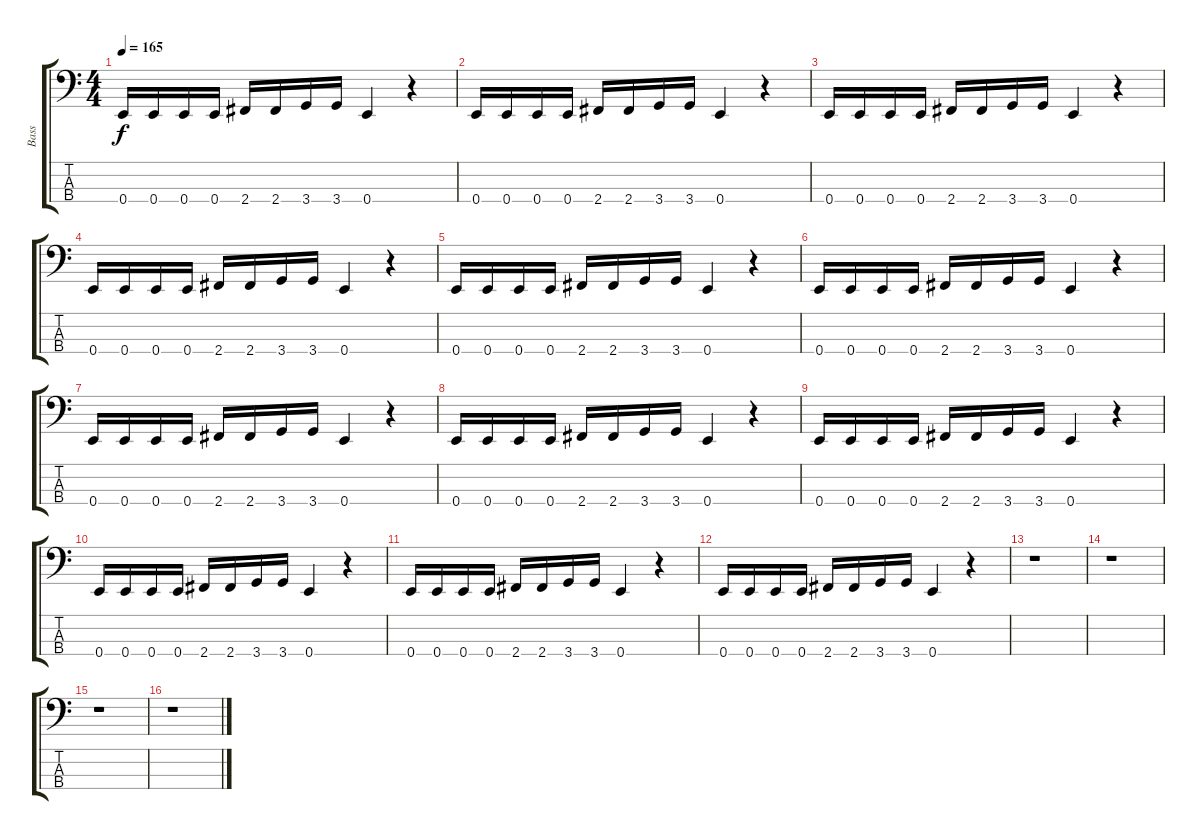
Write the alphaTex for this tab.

\track ("Bass" "Bass") {instrument electricbassfinger}
\staff {score tabs}
\tuning (G2 D2 A1 E1) {hide}
\ts (4 4)
\tempo 165
\clef f4
\ks c
0.4.16{dy f} 0.4.16 0.4.16 0.4.16 2.4.16 2.4.16 3.4.16 3.4.16 0.4.4 r.4 |
0.4.16 0.4.16 0.4.16 0.4.16 2.4.16 2.4.16 3.4.16 3.4.16 0.4.4 r.4 |
0.4.16 0.4.16 0.4.16 0.4.16 2.4.16 2.4.16 3.4.16 3.4.16 0.4.4 r.4 |
0.4.16 0.4.16 0.4.16 0.4.16 2.4.16 2.4.16 3.4.16 3.4.16 0.4.4 r.4 |
0.4.16 0.4.16 0.4.16 0.4.16 2.4.16 2.4.16 3.4.16 3.4.16 0.4.4 r.4 |
0.4.16 0.4.16 0.4.16 0.4.16 2.4.16 2.4.16 3.4.16 3.4.16 0.4.4 r.4 |
0.4.16 0.4.16 0.4.16 0.4.16 2.4.16 2.4.16 3.4.16 3.4.16 0.4.4 r.4 |
0.4.16 0.4.16 0.4.16 0.4.16 2.4.16 2.4.16 3.4.16 3.4.16 0.4.4 r.4 |
0.4.16 0.4.16 0.4.16 0.4.16 2.4.16 2.4.16 3.4.16 3.4.16 0.4.4 r.4 |
0.4.16 0.4.16 0.4.16 0.4.16 2.4.16 2.4.16 3.4.16 3.4.16 0.4.4 r.4 |
0.4.16 0.4.16 0.4.16 0.4.16 2.4.16 2.4.16 3.4.16 3.4.16 0.4.4 r.4 |
0.4.16 0.4.16 0.4.16 0.4.16 2.4.16 2.4.16 3.4.16 3.4.16 0.4.4 r.4 |
r.1 |
r.1 |
r.1 |
r.1
